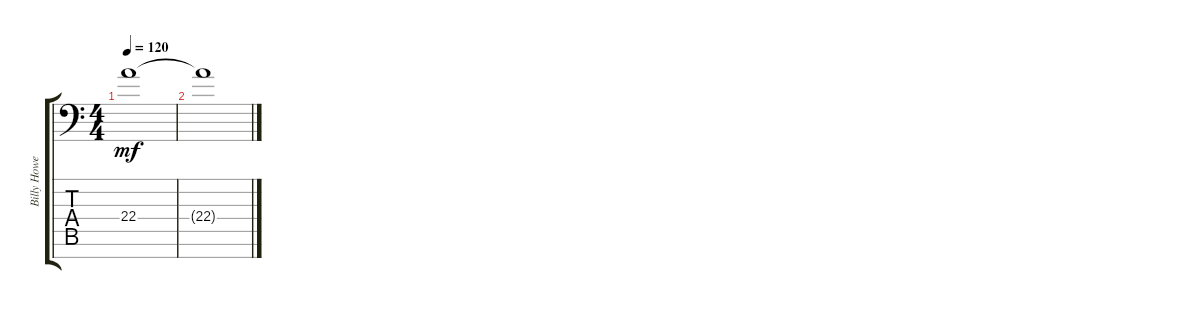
\track ("Billy Howerdel (Piano)" "Billy Howe") {instrument electricgrandpiano}
\staff {score tabs}
\tuning (Db4 Ab3 E3 B2 Gb2 Db2 Ab1) {hide}
\ts (4 4)
\tempo 120
\clef f4
\ks c
22.4{t}.1{dy mf} |
22.4{t}.1
